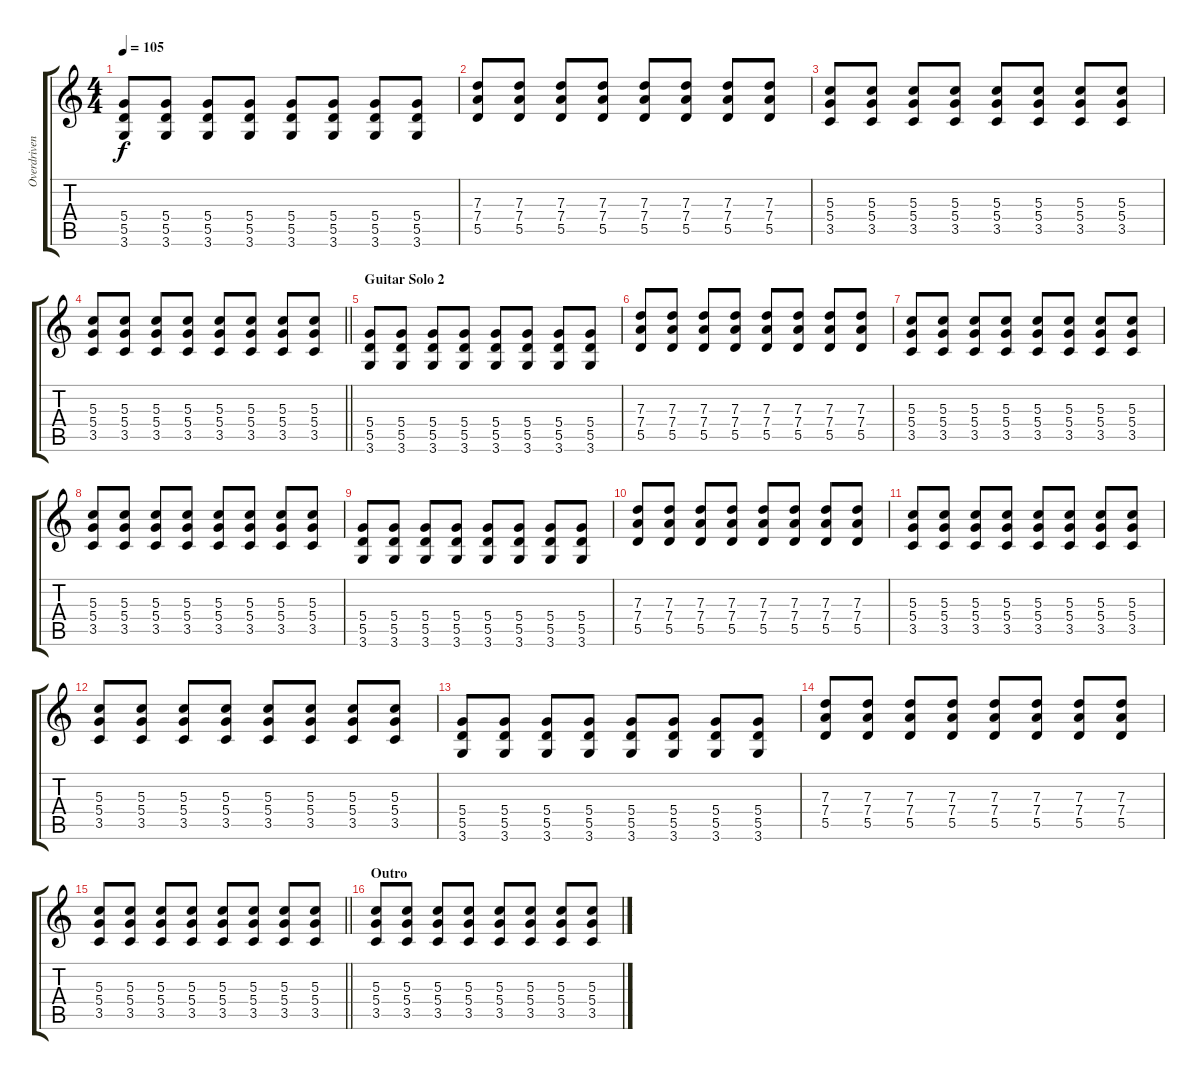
\track ("Overdriven Guitar" "Overdriven") {instrument overdrivenguitar}
\staff {score tabs}
\tuning (E4 B3 G3 D3 A2 E2) {hide}
\ts (4 4)
\tempo 105
\clef g2
\ks c
(5.4 5.5 3.6).8{dy f} (5.4 5.5 3.6).8 (5.4 5.5 3.6).8 (5.4 5.5 3.6).8 (5.4 5.5 3.6).8 (5.4 5.5 3.6).8 (5.4 5.5 3.6).8 (5.4 5.5 3.6).8 |
(7.3 7.4 5.5).8 (7.3 7.4 5.5).8 (7.3 7.4 5.5).8 (7.3 7.4 5.5).8 (7.3 7.4 5.5).8 (7.3 7.4 5.5).8 (7.3 7.4 5.5).8 (7.3 7.4 5.5).8 |
(5.3 5.4 3.5).8 (5.3 5.4 3.5).8 (5.3 5.4 3.5).8 (5.3 5.4 3.5).8 (5.3 5.4 3.5).8 (5.3 5.4 3.5).8 (5.3 5.4 3.5).8 (5.3 5.4 3.5).8 |
\barLineRight lightlight
(5.3 5.4 3.5).8 (5.3 5.4 3.5).8 (5.3 5.4 3.5).8 (5.3 5.4 3.5).8 (5.3 5.4 3.5).8 (5.3 5.4 3.5).8 (5.3 5.4 3.5).8 (5.3 5.4 3.5).8 |
\section ("" "Guitar Solo 2")
(5.4 5.5 3.6).8 (5.4 5.5 3.6).8 (5.4 5.5 3.6).8 (5.4 5.5 3.6).8 (5.4 5.5 3.6).8 (5.4 5.5 3.6).8 (5.4 5.5 3.6).8 (5.4 5.5 3.6).8 |
(7.3 7.4 5.5).8 (7.3 7.4 5.5).8 (7.3 7.4 5.5).8 (7.3 7.4 5.5).8 (7.3 7.4 5.5).8 (7.3 7.4 5.5).8 (7.3 7.4 5.5).8 (7.3 7.4 5.5).8 |
(5.3 5.4 3.5).8 (5.3 5.4 3.5).8 (5.3 5.4 3.5).8 (5.3 5.4 3.5).8 (5.3 5.4 3.5).8 (5.3 5.4 3.5).8 (5.3 5.4 3.5).8 (5.3 5.4 3.5).8 |
(5.3 5.4 3.5).8 (5.3 5.4 3.5).8 (5.3 5.4 3.5).8 (5.3 5.4 3.5).8 (5.3 5.4 3.5).8 (5.3 5.4 3.5).8 (5.3 5.4 3.5).8 (5.3 5.4 3.5).8 |
(5.4 5.5 3.6).8 (5.4 5.5 3.6).8 (5.4 5.5 3.6).8 (5.4 5.5 3.6).8 (5.4 5.5 3.6).8 (5.4 5.5 3.6).8 (5.4 5.5 3.6).8 (5.4 5.5 3.6).8 |
(7.3 7.4 5.5).8 (7.3 7.4 5.5).8 (7.3 7.4 5.5).8 (7.3 7.4 5.5).8 (7.3 7.4 5.5).8 (7.3 7.4 5.5).8 (7.3 7.4 5.5).8 (7.3 7.4 5.5).8 |
(5.3 5.4 3.5).8 (5.3 5.4 3.5).8 (5.3 5.4 3.5).8 (5.3 5.4 3.5).8 (5.3 5.4 3.5).8 (5.3 5.4 3.5).8 (5.3 5.4 3.5).8 (5.3 5.4 3.5).8 |
(5.3 5.4 3.5).8 (5.3 5.4 3.5).8 (5.3 5.4 3.5).8 (5.3 5.4 3.5).8 (5.3 5.4 3.5).8 (5.3 5.4 3.5).8 (5.3 5.4 3.5).8 (5.3 5.4 3.5).8 |
(5.4 5.5 3.6).8 (5.4 5.5 3.6).8 (5.4 5.5 3.6).8 (5.4 5.5 3.6).8 (5.4 5.5 3.6).8 (5.4 5.5 3.6).8 (5.4 5.5 3.6).8 (5.4 5.5 3.6).8 |
(7.3 7.4 5.5).8 (7.3 7.4 5.5).8 (7.3 7.4 5.5).8 (7.3 7.4 5.5).8 (7.3 7.4 5.5).8 (7.3 7.4 5.5).8 (7.3 7.4 5.5).8 (7.3 7.4 5.5).8 |
\barLineRight lightlight
(5.3 5.4 3.5).8 (5.3 5.4 3.5).8 (5.3 5.4 3.5).8 (5.3 5.4 3.5).8 (5.3 5.4 3.5).8 (5.3 5.4 3.5).8 (5.3 5.4 3.5).8 (5.3 5.4 3.5).8 |
\section ("" "Outro")
(5.3 5.4 3.5).8 (5.3 5.4 3.5).8 (5.3 5.4 3.5).8 (5.3 5.4 3.5).8 (5.3 5.4 3.5).8 (5.3 5.4 3.5).8 (5.3 5.4 3.5).8 (5.3 5.4 3.5).8
